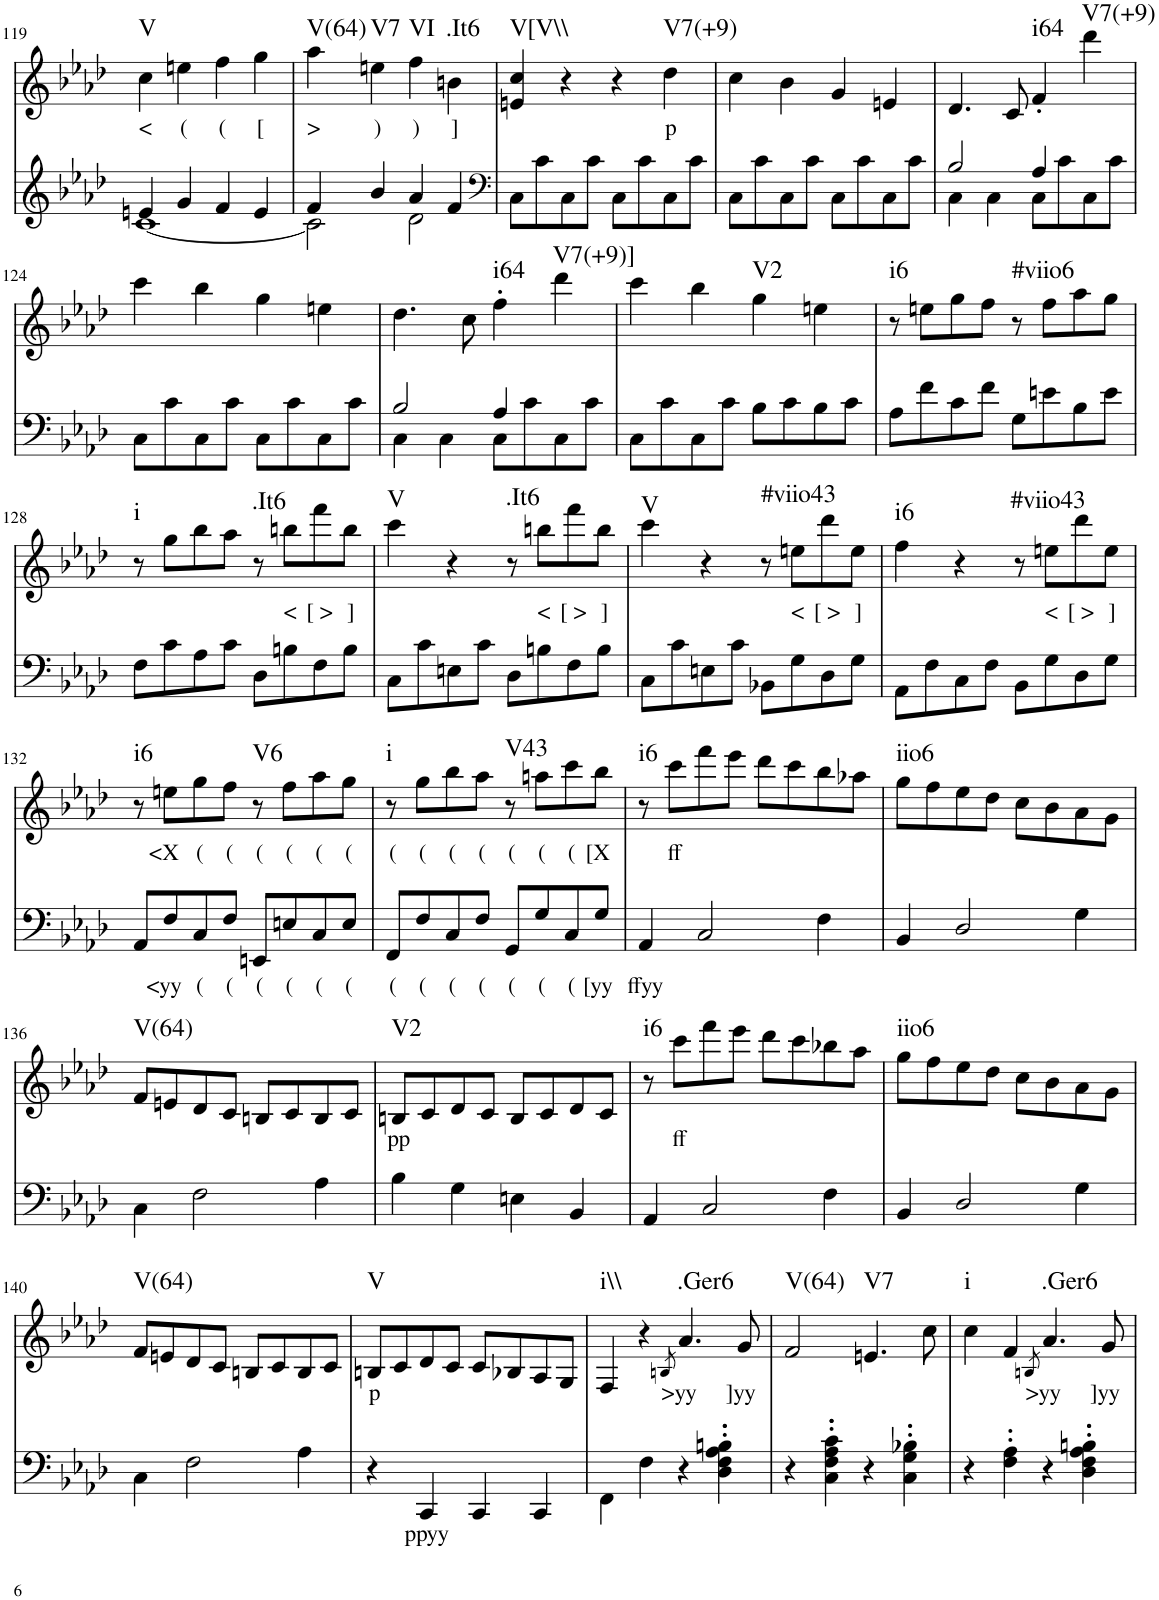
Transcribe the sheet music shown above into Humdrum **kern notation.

**kern	**text	**kern	**text	**harte
*part2	*part2	*part1	*part1	*part1
*staff2	*staff2	*staff1	*staff1	*
*I"piano	*	*I"piano	*	*
*I'Pno	*	*I'Pno	*	*
!!LO:PB:g=z
*clefG2	*	*clefG2	*	*
*k[b-e-a-d-]	*	*k[b-e-a-d-]	*	*
*f:	*	*f:	*	*
*M2/2	*	*M2/2	*	*
=119	=119	=119	=119	=119
*^	*	*	*	*
!	!	!	!	!LO:LY:b	!LO:H:kt=V
4en/	[1c	.	4cc\	<	N
!	!	!	!	!LO:LY:b	!
4g/	.	.	4een\	(	.
!	!	!	!	!LO:LY:b	!
4f/	.	.	4ff\	(	.
!	!	!	!	!LO:LY:b	!
4e/	.	.	4gg\	[	.
=120	=120	=120	=120	=120	=120
!	!	!	!	!LO:LY:b	!LO:H:kt=V(64)
4f/	2c\]	.	4aa-\	>	N
!	!	!	!	!LO:LY:b	!LO:H:kt=V7
4b-/	.	.	4een\	)	N
!	!	!	!	!LO:LY:b	!LO:H:kt=VI
4a-/	2d-\	.	4ff\	)	N
!	!	!	!	!LO:LY:b	!LO:H:kt=.It6
4f/	.	.	4bn\	]	N
*v	*v	*	*	*	*
=121	=121	=121	=121	=121
*clefF4	*	*	*	*
!	!	!	!	!LO:H:kt=V[V\\
8C\L	.	4en/ 4cc/	.	N
8c\	.	.	.	.
8C\	.	4r	.	.
8c\J	.	.	.	.
8C\L	.	4r	.	.
8c\	.	.	.	.
!	!	!	!LO:LY:b	!LO:H:kt=V7(+9)
8C\	.	4dd-\	p	N
8c\J	.	.	.	.
=122	=122	=122	=122	=122
8C\L	.	4cc\	.	.
8c\	.	.	.	.
8C\	.	4b-\	.	.
8c\J	.	.	.	.
8C\L	.	4g/	.	.
8c\	.	.	.	.
8C\	.	4en/	.	.
8c\J	.	.	.	.
=123	=123	=123	=123	=123
*^	*	*	*	*
2B-/	4C\	.	4.d-/	.	.
.	4C\	.	.	.	.
.	.	.	8c/	.	.
!	!	!	!	!	!LO:H:kt=i64
4A-/	8C\L	.	4f'/	.	N
.	8c\	.	.	.	.
!	!	!	!	!	!LO:H:kt=V7(+9)
4ryy	8C\	.	4ddd-\	.	N
.	8c\J	.	.	.	.
*v	*v	*	*	*	*
!!LO:LB:g=z
=124	=124	=124	=124	=124
8C\L	.	4ccc\	.	.
8c\	.	.	.	.
8C\	.	4bb-\	.	.
8c\J	.	.	.	.
8C\L	.	4gg\	.	.
8c\	.	.	.	.
8C\	.	4een\	.	.
8c\J	.	.	.	.
=125	=125	=125	=125	=125
*^	*	*	*	*
2B-/	4C\	.	4.dd-\	.	.
.	4C\	.	.	.	.
.	.	.	8cc\	.	.
!	!	!	!	!	!LO:H:kt=i64
4A-/	8C\L	.	4ff'\	.	N
.	8c\	.	.	.	.
!	!	!	!	!	!LO:H:kt=V7(+9)]
4ryy	8C\	.	4ddd-\	.	N
.	8c\J	.	.	.	.
*v	*v	*	*	*	*
=126	=126	=126	=126	=126
8C\L	.	4ccc\	.	.
8c\	.	.	.	.
8C\	.	4bb-\	.	.
8c\J	.	.	.	.
!	!	!	!	!LO:H:kt=V2
8B-\L	.	4gg\	.	N
8c\	.	.	.	.
8B-\	.	4een\	.	.
8c\J	.	.	.	.
=127	=127	=127	=127	=127
!	!	!	!	!LO:H:kt=i6
8A-\L	.	8r	.	N
8f\	.	8een\L	.	.
8c\	.	8gg\	.	.
8f\J	.	8ff\J	.	.
!	!	!	!	!LO:H:kt=#viio6
8G\L	.	8r	.	N
8en\	.	8ff\L	.	.
8B-\	.	8aa-\	.	.
8e\J	.	8gg\J	.	.
!!LO:LB:g=z
=128	=128	=128	=128	=128
!	!	!	!	!LO:H:kt=i
8F\L	.	8r	.	N
8c\	.	8gg\L	.	.
8A-\	.	8bb-\	.	.
8c\J	.	8aa-\J	.	.
!	!	!	!	!LO:H:kt=.It6
8D-\L	.	8r	.	N
!	!	!	!LO:LY:b	!
8Bn\	.	8bbn\L	<	.
!	!	!	!LO:LY:b	!
8F\	.	8fff\	[ >	.
!	!	!	!LO:LY:b	!
8B\J	.	8bb\J	]	.
=129	=129	=129	=129	=129
!	!	!	!	!LO:H:kt=V
8C\L	.	4ccc\	.	N
8c\	.	.	.	.
8En\	.	4r	.	.
8c\J	.	.	.	.
!	!	!	!	!LO:H:kt=.It6
8D-\L	.	8r	.	N
!	!	!	!LO:LY:b	!
8Bn\	.	8bbn\L	<	.
!	!	!	!LO:LY:b	!
8F\	.	8fff\	[ >	.
!	!	!	!LO:LY:b	!
8B\J	.	8bb\J	]	.
=130	=130	=130	=130	=130
!	!	!	!	!LO:H:kt=V
8C\L	.	4ccc\	.	N
8c\	.	.	.	.
8En\	.	4r	.	.
8c\J	.	.	.	.
!	!	!	!	!LO:H:kt=#viio43
8BB-X\L	.	8r	.	N
!	!	!	!LO:LY:b	!
8G\	.	8een\L	<	.
!	!	!	!LO:LY:b	!
8D-\	.	8ddd-\	[ >	.
!	!	!	!LO:LY:b	!
8G\J	.	8ee\J	]	.
=131	=131	=131	=131	=131
!	!	!	!	!LO:H:kt=i6
8AA-\L	.	4ff\	.	N
8F\	.	.	.	.
8C\	.	4r	.	.
8F\J	.	.	.	.
!	!	!	!	!LO:H:kt=#viio43
8BB-\L	.	8r	.	N
!	!	!	!LO:LY:b	!
8G\	.	8een\L	<	.
!	!	!	!LO:LY:b	!
8D-\	.	8ddd-\	[ >	.
!	!	!	!LO:LY:b	!
8G\J	.	8ee\J	]	.
!!LO:LB:g=z
=132	=132	=132	=132	=132
!	!	!	!	!LO:H:kt=i6
8AA-/L	.	8r	.	N
!	!LO:LY:b	!	!LO:LY:b	!
8F/	<yy	8een\L	<X	.
!	!LO:LY:b	!	!LO:LY:b	!
8C/	(	8gg\	(	.
!	!LO:LY:b	!	!LO:LY:b	!
8F/J	(	8ff\J	(	.
!	!LO:LY:b	!	!LO:LY:b	!LO:H:kt=V6
8EEn/L	(	8r	(	N
!	!LO:LY:b	!	!LO:LY:b	!
8En/	(	8ff\L	(	.
!	!LO:LY:b	!	!LO:LY:b	!
8C/	(	8aa-\	(	.
!	!LO:LY:b	!	!LO:LY:b	!
8E/J	(	8gg\J	(	.
=133	=133	=133	=133	=133
!	!LO:LY:b	!	!LO:LY:b	!LO:H:kt=i
8FF/L	(	8r	(	N
!	!LO:LY:b	!	!LO:LY:b	!
8F/	(	8gg\L	(	.
!	!LO:LY:b	!	!LO:LY:b	!
8C/	(	8bb-\	(	.
!	!LO:LY:b	!	!LO:LY:b	!
8F/J	(	8aa-\J	(	.
!	!LO:LY:b	!	!LO:LY:b	!LO:H:kt=V43
8GG/L	(	8r	(	N
!	!LO:LY:b	!	!LO:LY:b	!
8G/	(	8aan\L	(	.
!	!LO:LY:b	!	!LO:LY:b	!
8C/	(	8ccc\	(	.
!	!LO:LY:b	!	!LO:LY:b	!
8G/J	[yy	8bb-\J	[X	.
=134	=134	=134	=134	=134
!	!LO:LY:b	!	!	!LO:H:kt=i6
4AA-/	ffyy	8r	.	N
!	!	!	!LO:LY:b	!
.	.	8ccc\L	ff	.
2C/	.	8fff\	.	.
.	.	8eee-\J	.	.
.	.	8ddd-\L	.	.
.	.	8ccc\	.	.
4F\	.	8bb-\	.	.
.	.	8aa-X\J	.	.
=135	=135	=135	=135	=135
!	!	!	!	!LO:H:kt=iio6
4BB-/	.	8gg\L	.	N
.	.	8ff\	.	.
2D-/	.	8ee-\	.	.
.	.	8dd-\J	.	.
.	.	8cc\L	.	.
.	.	8b-\	.	.
4G\	.	8a-\	.	.
.	.	8g\J	.	.
!!LO:LB:g=z
=136	=136	=136	=136	=136
!	!	!	!	!LO:H:kt=V(64)
4C\	.	8f/L	.	N
.	.	8en/	.	.
2F\	.	8d-/	.	.
.	.	8c/J	.	.
.	.	8Bn/L	.	.
.	.	8c/	.	.
4A-\	.	8B/	.	.
.	.	8c/J	.	.
=137	=137	=137	=137	=137
!	!	!	!LO:LY:b	!LO:H:kt=V2
4B-\	.	8Bn/L	pp	N
.	.	8c/	.	.
4G\	.	8d-/	.	.
.	.	8c/J	.	.
4En\	.	8B/L	.	.
.	.	8c/	.	.
4BB-/	.	8d-/	.	.
.	.	8c/J	.	.
=138	=138	=138	=138	=138
!	!	!	!	!LO:H:kt=i6
4AA-/	.	8r	.	N
!	!	!	!LO:LY:b	!
.	.	8ccc\L	ff	.
2C/	.	8fff\	.	.
.	.	8eee-\J	.	.
.	.	8ddd-\L	.	.
.	.	8ccc\	.	.
4F\	.	8bb-X\	.	.
.	.	8aa-\J	.	.
=139	=139	=139	=139	=139
!	!	!	!	!LO:H:kt=iio6
4BB-/	.	8gg\L	.	N
.	.	8ff\	.	.
2D-/	.	8ee-\	.	.
.	.	8dd-\J	.	.
.	.	8cc\L	.	.
.	.	8b-\	.	.
4G\	.	8a-\	.	.
.	.	8g\J	.	.
!!LO:LB:g=z
=140	=140	=140	=140	=140
!	!	!	!	!LO:H:kt=V(64)
4C\	.	8f/L	.	N
.	.	8en/	.	.
2F\	.	8d-/	.	.
.	.	8c/J	.	.
.	.	8Bn/L	.	.
.	.	8c/	.	.
4A-\	.	8B/	.	.
.	.	8c/J	.	.
=141	=141	=141	=141	=141
!	!	!	!LO:LY:b	!LO:H:kt=V
4r	.	8Bn/L	p	N
.	.	8c/	.	.
!	!LO:LY:b	!	!	!
4CC/	ppyy	8d-/	.	.
.	.	8c/J	.	.
4CC/	.	8c/L	.	.
.	.	8B-X/	.	.
4CC/	.	8A-/	.	.
.	.	8G/J	.	.
=142	=142	=142	=142	=142
!	!	!	!	!LO:H:kt=i\\
4FF\	.	4F/	.	N
4F\	.	4r	.	.
.	.	8qBn/	.	.
!	!	!	!LO:LY:b	!LO:H:kt=.Ger6
4r	.	4.a-/	>yy	N
4D-\' 4F\' 4A-\' 4Bn\'	.	.	.	.
!	!	!	!LO:LY:b	!
.	.	8g/	]yy	.
=143	=143	=143	=143	=143
!	!	!	!	!LO:H:kt=V(64)
4r	.	2f/	.	N
4C\' 4F\' 4A-\' 4c\'	.	.	.	.
!	!	!	!	!LO:H:kt=V7
4r	.	4.en/	.	N
4C\' 4G\' 4B-X\'	.	.	.	.
.	.	8cc\	.	.
=144	=144	=144	=144	=144
!	!	!	!	!LO:H:kt=i
4r	.	4cc\	.	N
4F\' 4A-\'	.	4f/	.	.
.	.	8qBn/	.	.
!	!	!	!LO:LY:b	!LO:H:kt=.Ger6
4r	.	4.a-/	>yy	N
4D-\' 4F\' 4A-\' 4Bn\'	.	.	.	.
!	!	!	!LO:LY:b	!
.	.	8g/	]yy	.
=	=	=	=	=
*-	*-	*-	*-	*-
